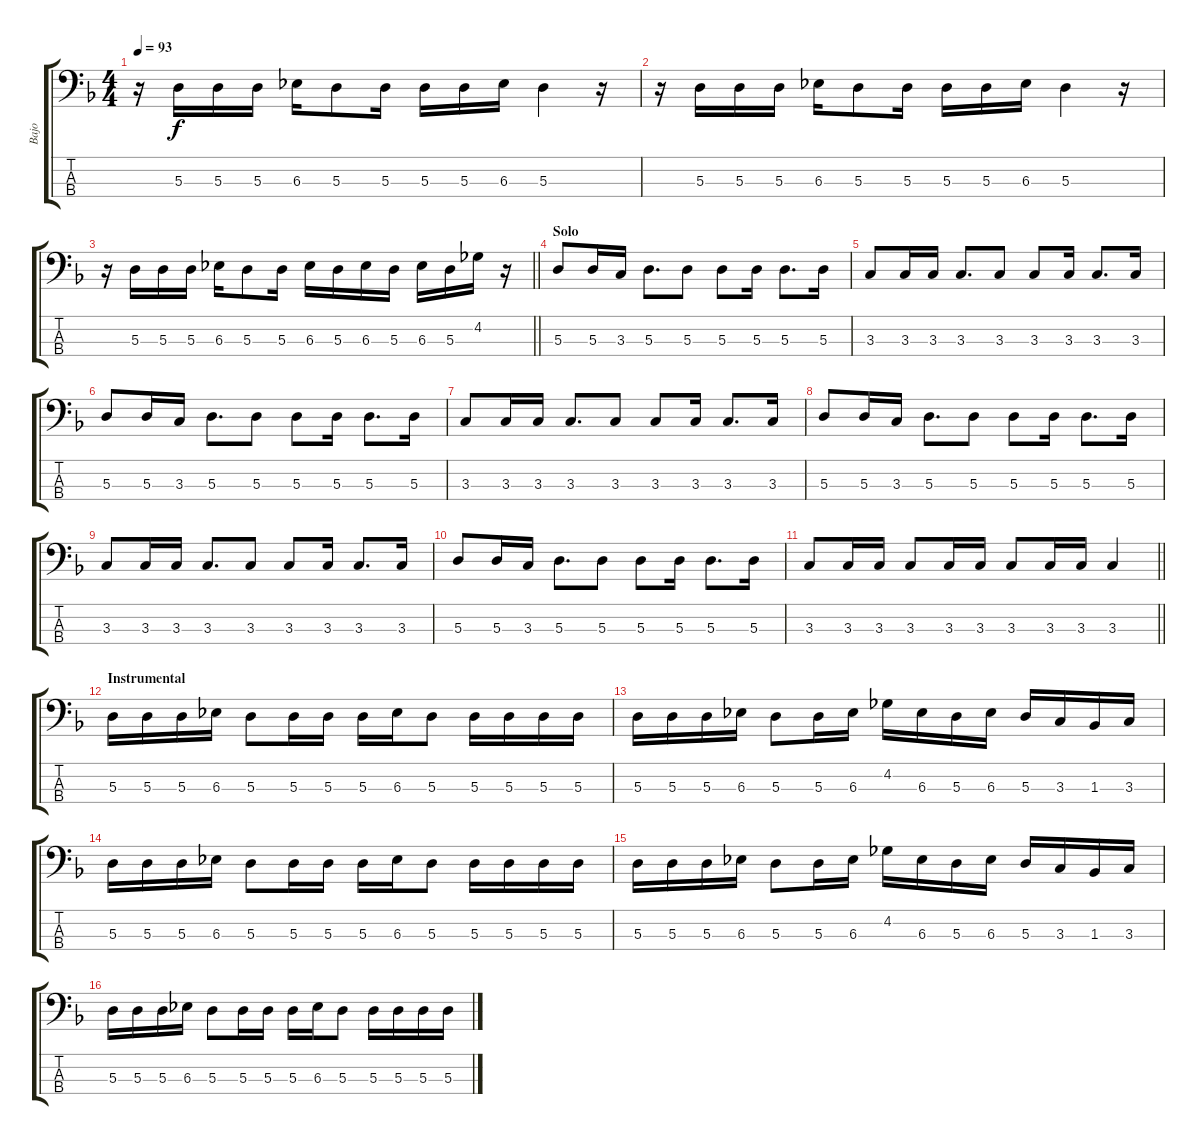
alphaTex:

\track ("Bajo" "Bajo") {instrument electricbassfinger}
\staff {score tabs}
\tuning (G2 D2 A1 E1) {hide}
\ts (4 4)
\tempo 93
\clef f4
\ks dminor
r.16{dy ff} 5.3.16{dy f} 5.3.16 5.3.16 6.3.16 5.3.8 5.3.16 5.3.16 5.3.16 6.3.16 5.3.4 r.16 |
r.16 5.3.16 5.3.16 5.3.16 6.3.16 5.3.8 5.3.16 5.3.16 5.3.16 6.3.16 5.3.4 r.16 |
\barLineRight lightlight
r.16 5.3.16 5.3.16 5.3.16 6.3.16 5.3.8 5.3.16 6.3.16 5.3.16 6.3.16 5.3.16 6.3.16 5.3.16 4.2.16 r.16 |
\section ("" "Solo")
5.3.8 5.3.16 3.3.16 5.3.8{d} 5.3.8 5.3.8 5.3.16 5.3.8{d} 5.3.16 |
3.3.8 3.3.16 3.3.16 3.3.8{d} 3.3.8 3.3.8 3.3.16 3.3.8{d} 3.3.16 |
5.3.8 5.3.16 3.3.16 5.3.8{d} 5.3.8 5.3.8 5.3.16 5.3.8{d} 5.3.16 |
3.3.8 3.3.16 3.3.16 3.3.8{d} 3.3.8 3.3.8 3.3.16 3.3.8{d} 3.3.16 |
5.3.8 5.3.16 3.3.16 5.3.8{d} 5.3.8 5.3.8 5.3.16 5.3.8{d} 5.3.16 |
3.3.8 3.3.16 3.3.16 3.3.8{d} 3.3.8 3.3.8 3.3.16 3.3.8{d} 3.3.16 |
5.3.8 5.3.16 3.3.16 5.3.8{d} 5.3.8 5.3.8 5.3.16 5.3.8{d} 5.3.16 |
\barLineRight lightlight
3.3.8 3.3.16 3.3.16 3.3.8 3.3.16 3.3.16 3.3.8 3.3.16 3.3.16 3.3.4 |
\section ("" "Instrumental")
5.3.16 5.3.16 5.3.16 6.3.16 5.3.8 5.3.16 5.3.16 5.3.16 6.3.16 5.3.8 5.3.16 5.3.16 5.3.16 5.3.16 |
5.3.16 5.3.16 5.3.16 6.3.16 5.3.8 5.3.16 6.3.16 4.2.16 6.3.16 5.3.16 6.3.16 5.3.16 3.3.16 1.3.16 3.3.16 |
5.3.16 5.3.16 5.3.16 6.3.16 5.3.8 5.3.16 5.3.16 5.3.16 6.3.16 5.3.8 5.3.16 5.3.16 5.3.16 5.3.16 |
5.3.16 5.3.16 5.3.16 6.3.16 5.3.8 5.3.16 6.3.16 4.2.16 6.3.16 5.3.16 6.3.16 5.3.16 3.3.16 1.3.16 3.3.16 |
5.3.16 5.3.16 5.3.16 6.3.16 5.3.8 5.3.16 5.3.16 5.3.16 6.3.16 5.3.8 5.3.16 5.3.16 5.3.16 5.3.16
